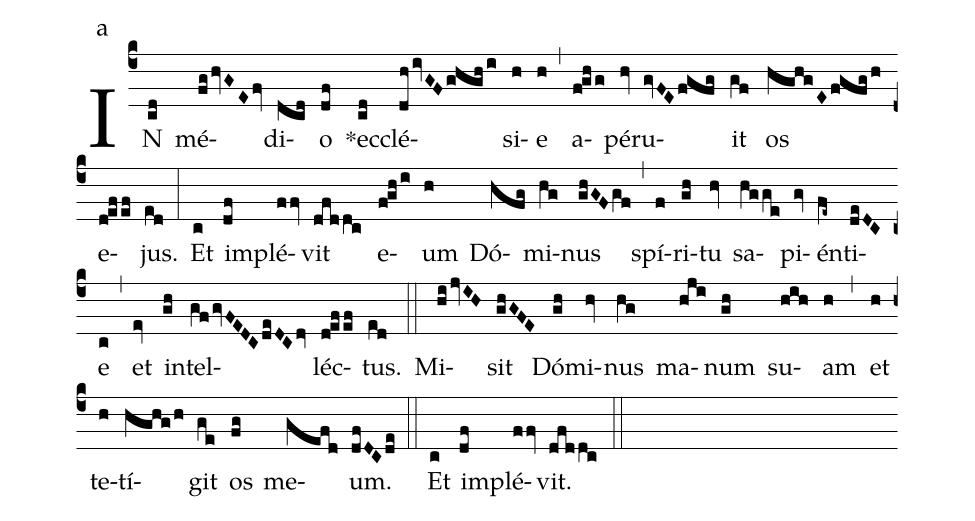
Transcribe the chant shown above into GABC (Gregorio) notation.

annotation: a;
%%
(c4)
IN(cd) mé(fghvGEfv)di(dcd)o(df) *ec(cd)clé(dhivGFghghi)si(h)e(h) (,)
a(fghg)pé(hv)ru(gvFEfgfg)it(gf) os(hghgEfgfgh) e(defef)jus.(ed) (:)
Et(c) im(df)plé(ffv)vit(dfddc) e(fghi)um(h) Dó(hfg)mi(hg)nus(ghGFgf) (,)
spí(f)ri(gh)tu(hv) sa(hgge)pi(gv)én(fe~)ti(deDC)e(c) (,)
et(ev) in(gh)tel(gfgvFEDCdeDCdv)léc(defef)tus.(ed) (::)
Mi(hijvIH)sit(ghGFE) Dó(gh)mi(hv)nus(hg) ma(hji)num(gh) su(hih)am(h) (,)
et(h) te(h)tí(hghgh)git(ge) os(fg) me(gefd)um.(dfDCde) (::)
Et(c) im(df)plé(ffv)vit.(dfddc) (::)
